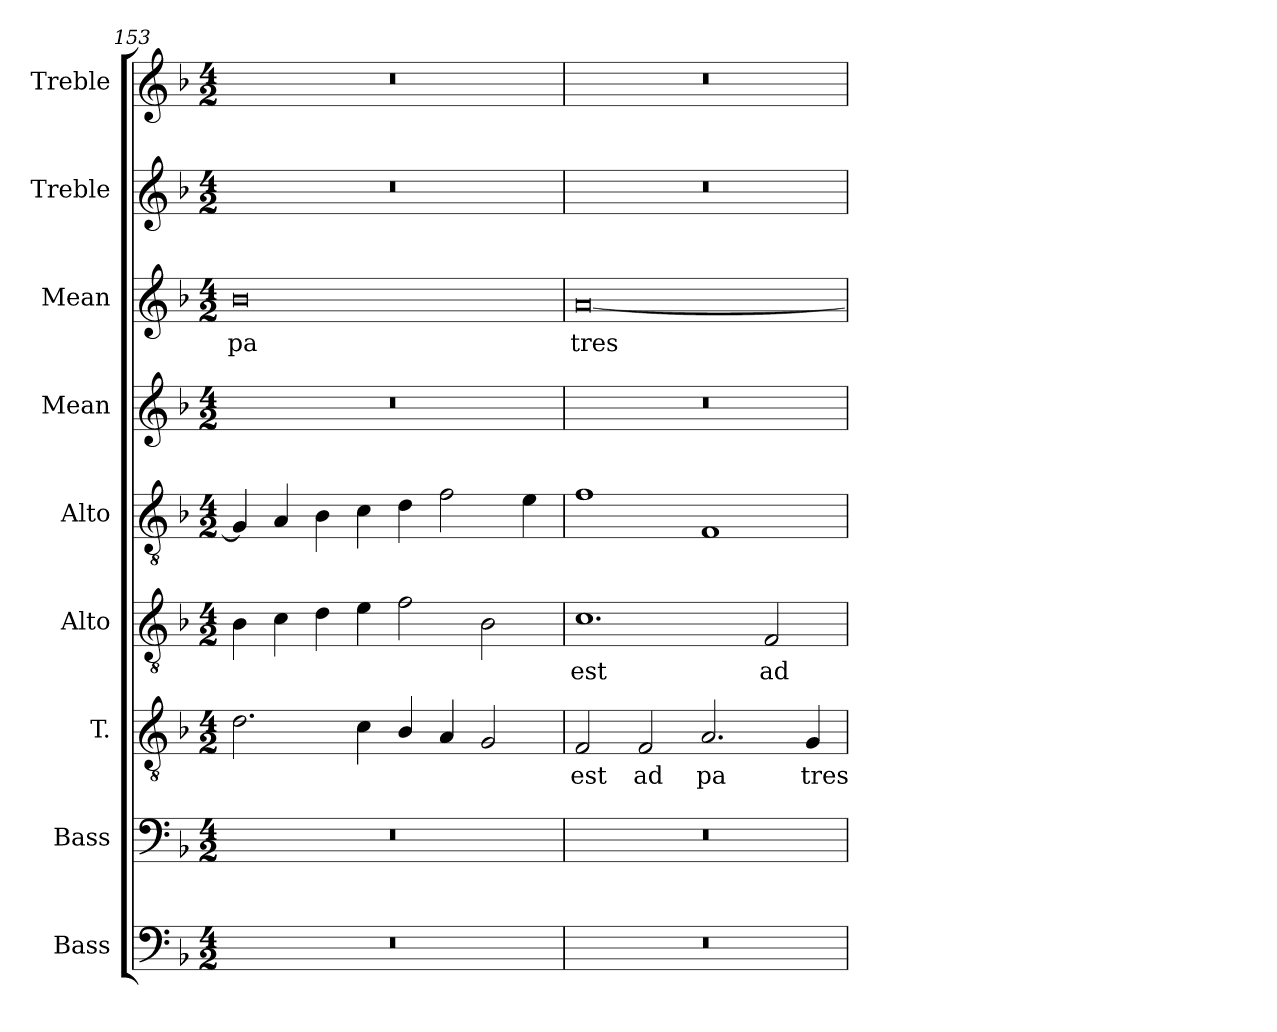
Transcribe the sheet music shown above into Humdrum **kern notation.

**kern	**kern	**kern	**text	**kern	**text	**kern	**kern	**kern	**text	**kern	**kern
*part9	*part8	*part7	*part7	*part6	*part6	*part5	*part4	*part3	*part3	*part2	*part1
*staff9	*staff8	*staff7	*staff7	*staff6	*staff6	*staff5	*staff4	*staff3	*staff3	*staff2	*staff1
*I"Bass	*I"Bass	*I"T.	*	*I"Alto	*	*I"Alto	*I"Mean	*I"Mean	*	*I"Treble	*I"Treble
*I'B.	*I'B.	*I'T.	*	*I'A2.	*	*I'A1.	*I'M.	*I'M.	*	*I'Tr.	*I'Tr.
*clefF4	*clefF4	*clefGv2	*	*clefGv2	*	*clefGv2	*clefG2	*clefG2	*	*clefG2	*clefG2
*	*	*ITrd7c12	*	*ITrd7c12	*	*ITrd7c12	*	*	*	*	*
*k[b-]	*k[b-]	*k[b-]	*	*k[b-]	*	*k[b-]	*k[b-]	*k[b-]	*	*k[b-]	*k[b-]
*F:	*F:	*F:	*	*F:	*	*F:	*F:	*F:	*	*F:	*F:
*M4/2	*M4/2	*M4/2	*	*M4/2	*	*M4/2	*M4/2	*M4/2	*	*M4/2	*M4/2
=153	=153	=153	=153	=153	=153	=153	=153	=153	=153	=153	=153
!LO:N:vis=1	!LO:N:vis=1	!	!	!	!	!	!LO:N:vis=1	!	!	!	!
!	!	!	!	!	!	!	!	!	!LO:LY:b:color=#000000	!LO:N:vis=1	!LO:N:vis=1
0r	0r	2.Di\	.	4BB-i\	.	4GGi/]	0r	0b-i	pa	0r	0r
.	.	.	.	4Ci\	.	4AAi/	.	.	.	.	.
.	.	.	.	4Di\	.	4BB-i\	.	.	.	.	.
.	.	4Ci\	.	4Ei\	.	4Ci\	.	.	.	.	.
.	.	4BB-i/	.	2Fi\	.	4Di\	.	.	.	.	.
.	.	4AAi/	.	.	.	2Fi\	.	.	.	.	.
.	.	2GGi/	.	2BB-i\	.	.	.	.	.	.	.
.	.	.	.	.	.	4Ei\	.	.	.	.	.
=154	=154	=154	=154	=154	=154	=154	=154	=154	=154	=154	=154
!LO:N:vis=1	!LO:N:vis=1	!	!	!	!	!	!	!	!	!	!
!	!	!	!LO:LY:b:color=#000000	!	!	!	!	!	!	!	!
!	!	!	!	!	!LO:LY:b:color=#000000	!	!LO:N:vis=1	!	!	!	!
!	!	!	!	!	!	!	!	!	!LO:LY:b:color=#000000	!LO:N:vis=1	!LO:N:vis=1
0r	0r	2FFi/	est	1.Ci	est	1Fi	0r	[<0ai	tres	0r	0r
!	!	!	!LO:LY:b:color=#000000	!	!	!	!	!	!	!	!
.	.	2FFi/	ad	.	.	.	.	.	.	.	.
!	!	!	!LO:LY:b:color=#000000	!	!	!	!	!	!	!	!
.	.	2.AAi/	pa	.	.	1FFi	.	.	.	.	.
!	!	!	!	!	!LO:LY:b:color=#000000	!	!	!	!	!	!
.	.	.	.	2FFi/	ad	.	.	.	.	.	.
!	!	!	!LO:LY:b:color=#000000	!	!	!	!	!	!	!	!
.	.	4GGi/	tres	.	.	.	.	.	.	.	.
=	=	=	=	=	=	=	=	=	=	=	=
*-	*-	*-	*-	*-	*-	*-	*-	*-	*-	*-	*-
